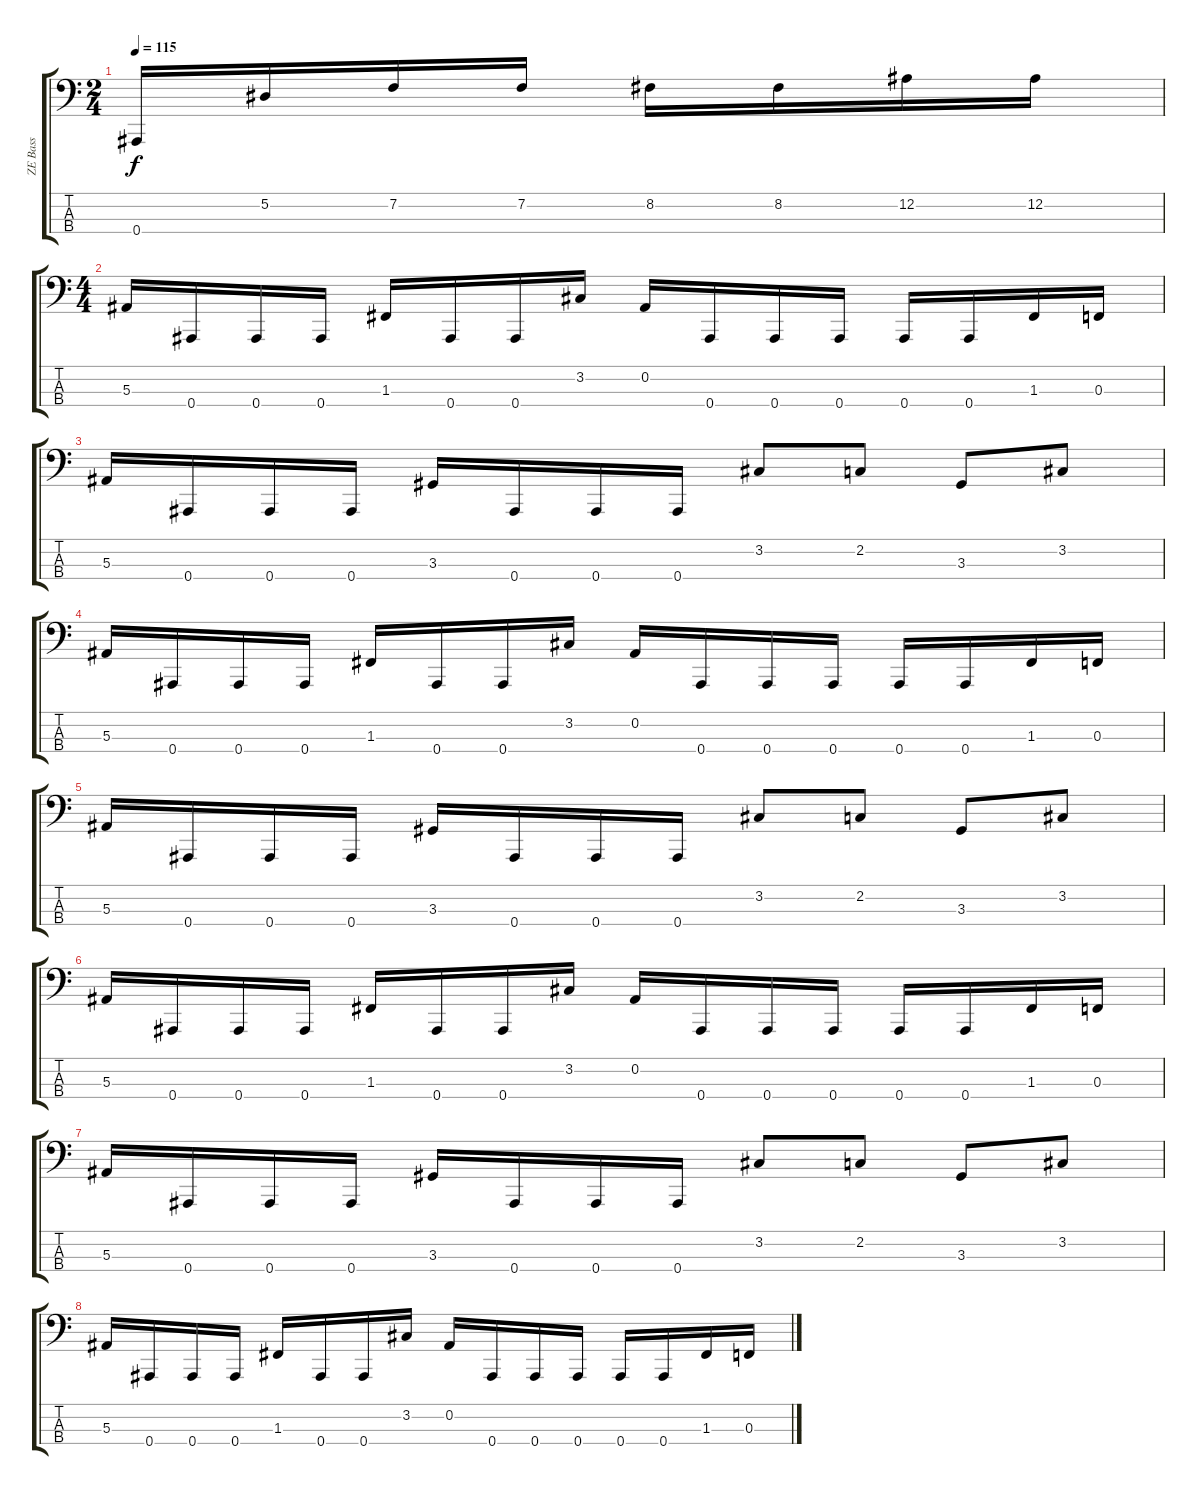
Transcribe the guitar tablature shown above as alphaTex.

\track ("ZE Bass" "ZE Bass") {instrument electricbassfinger}
\staff {score tabs}
\tuning (Eb2 Bb1 F1 Bb0) {hide}
\ts (2 4)
\tempo 115
\clef f4
\ks c
0.4.16{dy f} 5.2.16 7.2.16 7.2.16 8.2.16 8.2.16 12.2.16 12.2.16 |
\ts (4 4)
5.3.16 0.4.16 0.4.16 0.4.16 1.3.16 0.4.16 0.4.16 3.2.16 0.2.16 0.4.16 0.4.16 0.4.16 0.4.16 0.4.16 1.3.16 0.3.16 |
5.3.16 0.4.16 0.4.16 0.4.16 3.3.16 0.4.16 0.4.16 0.4.16 3.2.8 2.2.8 3.3.8 3.2.8 |
5.3.16 0.4.16 0.4.16 0.4.16 1.3.16 0.4.16 0.4.16 3.2.16 0.2.16 0.4.16 0.4.16 0.4.16 0.4.16 0.4.16 1.3.16 0.3.16 |
5.3.16 0.4.16 0.4.16 0.4.16 3.3.16 0.4.16 0.4.16 0.4.16 3.2.8 2.2.8 3.3.8 3.2.8 |
5.3.16 0.4.16 0.4.16 0.4.16 1.3.16 0.4.16 0.4.16 3.2.16 0.2.16 0.4.16 0.4.16 0.4.16 0.4.16 0.4.16 1.3.16 0.3.16 |
5.3.16 0.4.16 0.4.16 0.4.16 3.3.16 0.4.16 0.4.16 0.4.16 3.2.8 2.2.8 3.3.8 3.2.8 |
5.3.16 0.4.16 0.4.16 0.4.16 1.3.16 0.4.16 0.4.16 3.2.16 0.2.16 0.4.16 0.4.16 0.4.16 0.4.16 0.4.16 1.3.16 0.3.16
